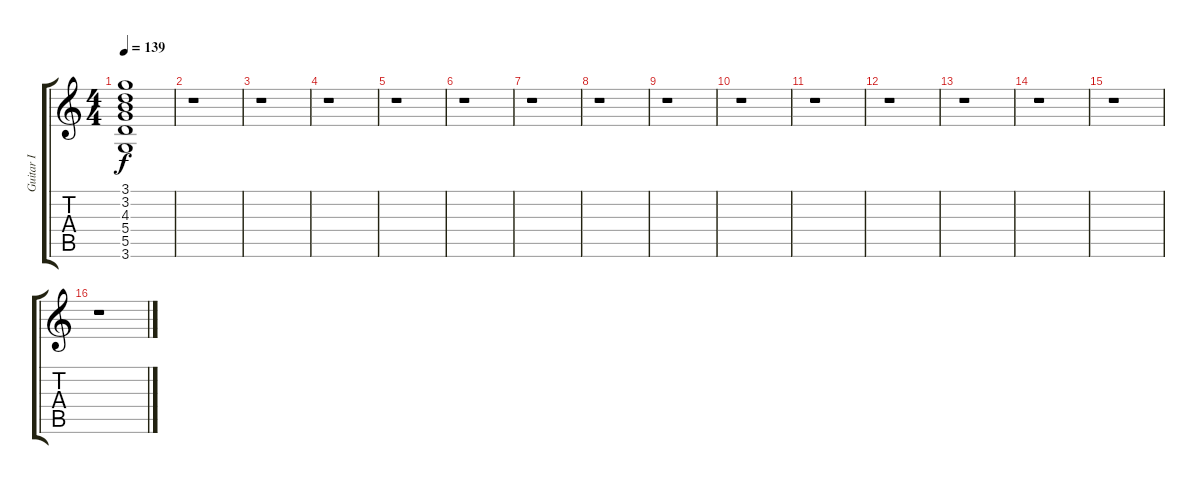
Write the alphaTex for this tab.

\track ("Guitar I" "Guitar I") {instrument electricguitarclean}
\staff {score tabs}
\tuning (E4 B3 G3 D3 A2 E2) {hide}
\ts (4 4)
\tempo 139
\clef g2
\ks c
(3.1 3.2 4.3 5.4 5.5 3.6).1{dy f} |
r.1 |
r.1 |
r.1 |
r.1 |
r.1 |
r.1 |
r.1 |
r.1 |
r.1 |
r.1 |
r.1 |
r.1 |
r.1 |
r.1 |
r.1
